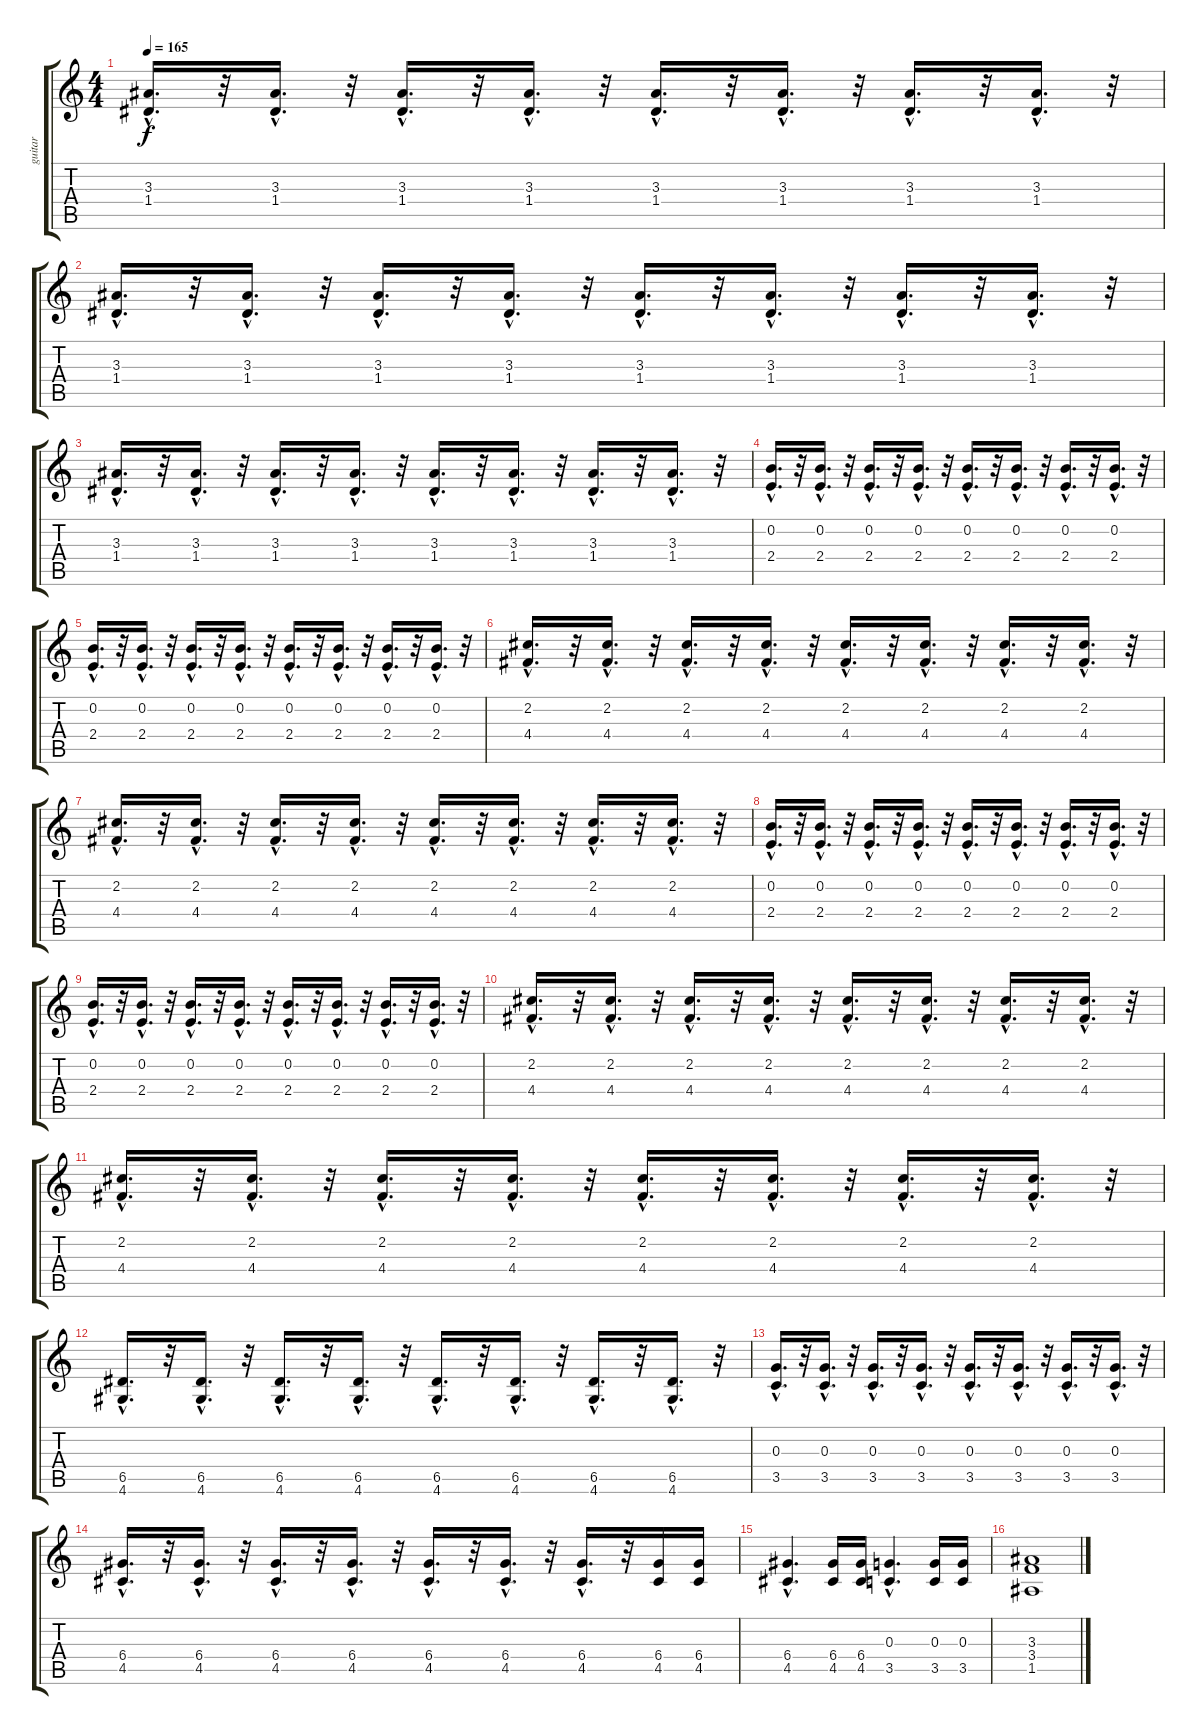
\track ("guitar" "guitar") {instrument overdrivenguitar}
\staff {score tabs}
\tuning (E4 B3 G3 D3 A2 E2) {hide}
\ts (4 4)
\tempo 165
\clef g2
\ks c
(3.3{hac} 1.4{hac}).16{d dy f} r.32 (3.3{hac} 1.4{hac}).16{d} r.32 (3.3{hac} 1.4{hac}).16{d} r.32 (3.3{hac} 1.4{hac}).16{d} r.32 (3.3{hac} 1.4{hac}).16{d} r.32 (3.3{hac} 1.4{hac}).16{d} r.32 (3.3{hac} 1.4{hac}).16{d} r.32 (3.3{hac} 1.4{hac}).16{d} r.32 |
(3.3{hac} 1.4{hac}).16{d} r.32 (3.3{hac} 1.4{hac}).16{d} r.32 (3.3{hac} 1.4{hac}).16{d} r.32 (3.3{hac} 1.4{hac}).16{d} r.32 (3.3{hac} 1.4{hac}).16{d} r.32 (3.3{hac} 1.4{hac}).16{d} r.32 (3.3{hac} 1.4{hac}).16{d} r.32 (3.3{hac} 1.4{hac}).16{d} r.32 |
(3.3{hac} 1.4{hac}).16{d} r.32 (3.3{hac} 1.4{hac}).16{d} r.32 (3.3{hac} 1.4{hac}).16{d} r.32 (3.3{hac} 1.4{hac}).16{d} r.32 (3.3{hac} 1.4{hac}).16{d} r.32 (3.3{hac} 1.4{hac}).16{d} r.32 (3.3{hac} 1.4{hac}).16{d} r.32 (3.3{hac} 1.4{hac}).16{d} r.32 |
(0.2{hac} 2.4{hac}).16{d} r.32 (0.2{hac} 2.4{hac}).16{d} r.32 (0.2{hac} 2.4{hac}).16{d} r.32 (0.2{hac} 2.4{hac}).16{d} r.32 (0.2{hac} 2.4{hac}).16{d} r.32 (0.2{hac} 2.4{hac}).16{d} r.32 (0.2{hac} 2.4{hac}).16{d} r.32 (0.2{hac} 2.4{hac}).16{d} r.32 |
(0.2{hac} 2.4{hac}).16{d} r.32 (0.2{hac} 2.4{hac}).16{d} r.32 (0.2{hac} 2.4{hac}).16{d} r.32 (0.2{hac} 2.4{hac}).16{d} r.32 (0.2{hac} 2.4{hac}).16{d} r.32 (0.2{hac} 2.4{hac}).16{d} r.32 (0.2{hac} 2.4{hac}).16{d} r.32 (0.2{hac} 2.4{hac}).16{d} r.32 |
(2.2{hac} 4.4{hac}).16{d} r.32 (2.2{hac} 4.4{hac}).16{d} r.32 (2.2{hac} 4.4{hac}).16{d} r.32 (2.2{hac} 4.4{hac}).16{d} r.32 (2.2{hac} 4.4{hac}).16{d} r.32 (2.2{hac} 4.4{hac}).16{d} r.32 (2.2{hac} 4.4{hac}).16{d} r.32 (2.2{hac} 4.4{hac}).16{d} r.32 |
(2.2{hac} 4.4{hac}).16{d} r.32 (2.2{hac} 4.4{hac}).16{d} r.32 (2.2{hac} 4.4{hac}).16{d} r.32 (2.2{hac} 4.4{hac}).16{d} r.32 (2.2{hac} 4.4{hac}).16{d} r.32 (2.2{hac} 4.4{hac}).16{d} r.32 (2.2{hac} 4.4{hac}).16{d} r.32 (2.2{hac} 4.4{hac}).16{d} r.32 |
(0.2{hac} 2.4{hac}).16{d} r.32 (0.2{hac} 2.4{hac}).16{d} r.32 (0.2{hac} 2.4{hac}).16{d} r.32 (0.2{hac} 2.4{hac}).16{d} r.32 (0.2{hac} 2.4{hac}).16{d} r.32 (0.2{hac} 2.4{hac}).16{d} r.32 (0.2{hac} 2.4{hac}).16{d} r.32 (0.2{hac} 2.4{hac}).16{d} r.32 |
(0.2{hac} 2.4{hac}).16{d} r.32 (0.2{hac} 2.4{hac}).16{d} r.32 (0.2{hac} 2.4{hac}).16{d} r.32 (0.2{hac} 2.4{hac}).16{d} r.32 (0.2{hac} 2.4{hac}).16{d} r.32 (0.2{hac} 2.4{hac}).16{d} r.32 (0.2{hac} 2.4{hac}).16{d} r.32 (0.2{hac} 2.4{hac}).16{d} r.32 |
(2.2{hac} 4.4{hac}).16{d} r.32 (2.2{hac} 4.4{hac}).16{d} r.32 (2.2{hac} 4.4{hac}).16{d} r.32 (2.2{hac} 4.4{hac}).16{d} r.32 (2.2{hac} 4.4{hac}).16{d} r.32 (2.2{hac} 4.4{hac}).16{d} r.32 (2.2{hac} 4.4{hac}).16{d} r.32 (2.2{hac} 4.4{hac}).16{d} r.32 |
(2.2{hac} 4.4{hac}).16{d} r.32 (2.2{hac} 4.4{hac}).16{d} r.32 (2.2{hac} 4.4{hac}).16{d} r.32 (2.2{hac} 4.4{hac}).16{d} r.32 (2.2{hac} 4.4{hac}).16{d} r.32 (2.2{hac} 4.4{hac}).16{d} r.32 (2.2{hac} 4.4{hac}).16{d} r.32 (2.2{hac} 4.4{hac}).16{d} r.32 |
(6.5{hac} 4.6{hac}).16{d} r.32 (6.5{hac} 4.6{hac}).16{d} r.32 (6.5{hac} 4.6{hac}).16{d} r.32 (6.5{hac} 4.6{hac}).16{d} r.32 (6.5{hac} 4.6{hac}).16{d} r.32 (6.5{hac} 4.6{hac}).16{d} r.32 (6.5{hac} 4.6{hac}).16{d} r.32 (6.5{hac} 4.6{hac}).16{d} r.32 |
(0.3{hac} 3.5{hac}).16{d} r.32 (0.3{hac} 3.5{hac}).16{d} r.32 (0.3{hac} 3.5{hac}).16{d} r.32 (0.3{hac} 3.5{hac}).16{d} r.32 (0.3{hac} 3.5{hac}).16{d} r.32 (0.3{hac} 3.5{hac}).16{d} r.32 (0.3{hac} 3.5{hac}).16{d} r.32 (0.3{hac} 3.5{hac}).16{d} r.32 |
(6.4{hac} 4.5{hac}).16{d} r.32 (6.4{hac} 4.5{hac}).16{d} r.32 (6.4{hac} 4.5{hac}).16{d} r.32 (6.4{hac} 4.5{hac}).16{d} r.32 (6.4{hac} 4.5{hac}).16{d} r.32 (6.4{hac} 4.5{hac}).16{d} r.32 (6.4{hac} 4.5{hac}).16{d} r.32 (6.4 4.5).16 (6.4 4.5).16 |
(6.4{hac} 4.5{hac}).4{d} (6.4 4.5).16 (6.4 4.5).16 (0.3{hac} 3.5{hac}).4{d} (0.3 3.5).16 (0.3 3.5).16 |
(3.3 3.4 1.5).1
